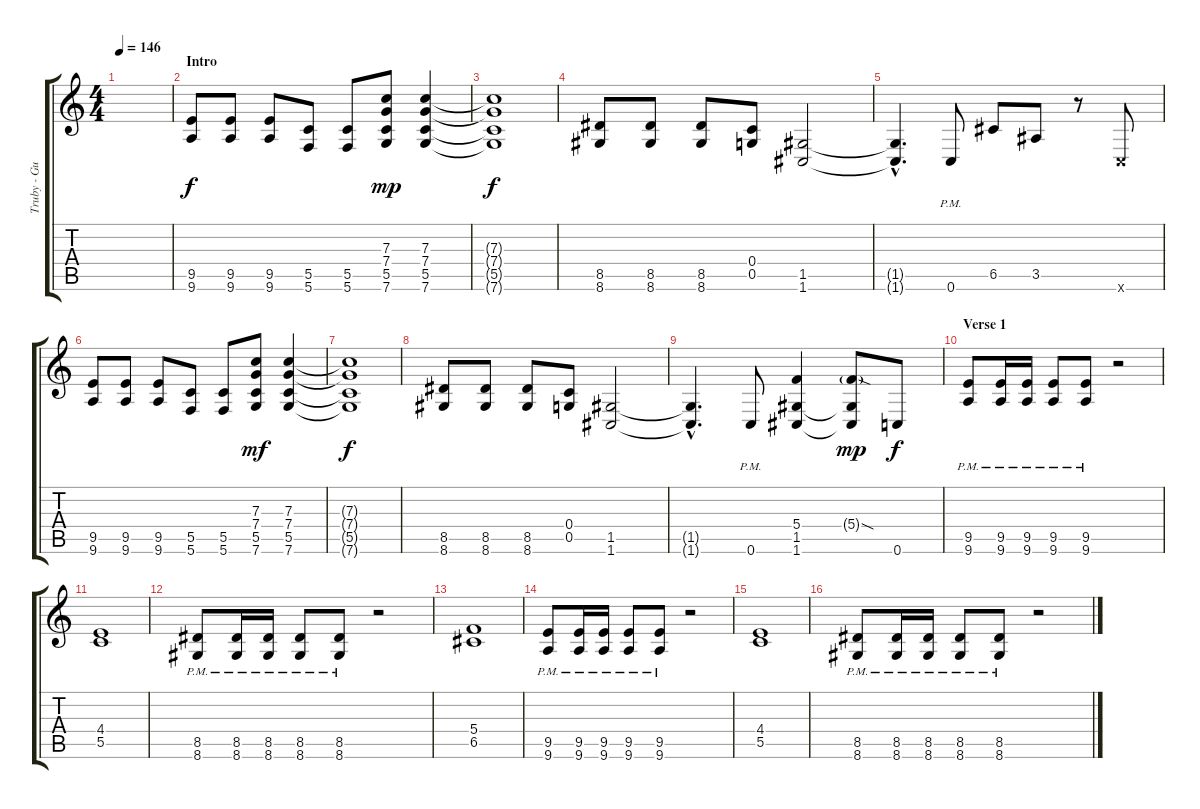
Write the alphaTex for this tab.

\track ("Truby - Guitar 1" "Truby - Gu") {instrument distortionguitar}
\staff {score tabs}
\tuning (D4 A3 F3 C3 G2 C2) {hide}
\ts (4 4)
\tempo 146
\clef g2
\ks c
|
\section ("" "Intro")
(9.5 9.6).8 (9.5 9.6).8 (9.5 9.6).8 (5.5 5.6).8 (5.5 5.6).8 (7.3 7.4 5.5 7.6).8{dy mp} (7.3 7.4 5.5 7.6).4 |
(7.3{t} 7.4{t} 5.5{t} 7.6{t}).1{dy f} |
(8.5 8.6).8 (8.5 8.6).8 (8.5 8.6).8 (0.4 0.5).8 (1.5 1.6).2 |
(1.5{hac t} 1.6{hac t}).4{d} 0.6{pm}.8 6.5.8 3.5.8 r.8 0.6{x}.8 |
(9.5 9.6).8 (9.5 9.6).8 (9.5 9.6).8 (5.5 5.6).8 (5.5 5.6).8 (7.3 7.4 5.5 7.6).8{dy mf} (7.3 7.4 5.5 7.6).4 |
(7.3{t} 7.4{t} 5.5{t} 7.6{t}).1{dy f} |
(8.5 8.6).8 (8.5 8.6).8 (8.5 8.6).8 (0.4 0.5).8 (1.5 1.6).2 |
(1.5{hac t} 1.6{hac t}).4{d} 0.6{pm}.8 (5.4 1.5 1.6).4 (5.4{sod g} 1.5{t} 1.6{t}).8{dy mp} 0.6.8{dy f} |
\section ("" "Verse 1")
(9.5{pm} 9.6{pm}).8 (9.5{pm} 9.6{pm}).16 (9.5{pm} 9.6{pm}).16 (9.5{pm} 9.6{pm}).8 (9.5{pm} 9.6{pm}).8 r.2{volume 0 balance 0} |
(4.4 5.5).1{volume 13 balance 8} |
(8.5{pm} 8.6{pm}).8 (8.5{pm} 8.6{pm}).16 (8.5{pm} 8.6{pm}).16 (8.5{pm} 8.6{pm}).8 (8.5{pm} 8.6{pm}).8 r.2{volume 0 balance 16} |
(5.4 6.5).1{volume 13 balance 8} |
(9.5{pm} 9.6{pm}).8 (9.5{pm} 9.6{pm}).16 (9.5{pm} 9.6{pm}).16 (9.5{pm} 9.6{pm}).8 (9.5{pm} 9.6{pm}).8 r.2{volume 0 balance 0} |
(4.4 5.5).1{volume 13 balance 8} |
(8.5{pm} 8.6{pm}).8 (8.5{pm} 8.6{pm}).16 (8.5{pm} 8.6{pm}).16 (8.5{pm} 8.6{pm}).8 (8.5{pm} 8.6{pm}).8 r.2{volume 0 balance 16}
